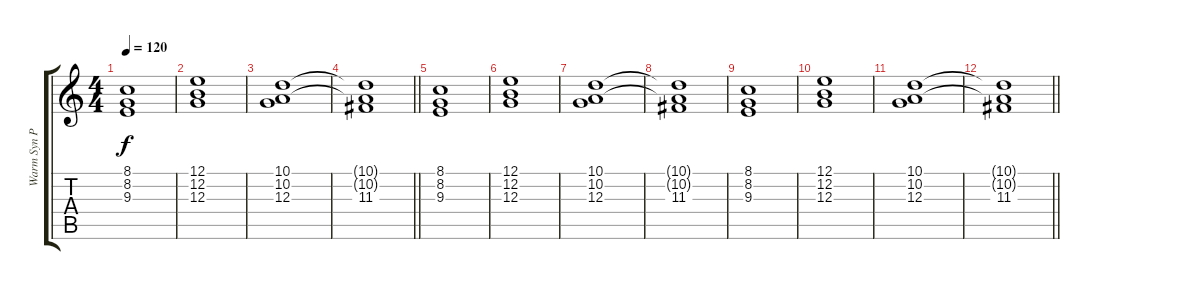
\track ("Warm Syn Pad" "Warm Syn P") {instrument pad2warm}
\staff {score tabs}
\tuning (E4 B3 G3 D3 A2 E2) {hide}
\ts (4 4)
\tempo 120
\clef g2
\ks c
(8.1 8.2 9.3).1{dy f} |
(12.1 12.2 12.3).1 |
(10.1 10.2 12.3).1 |
\barLineRight lightlight
(10.1{t} 10.2{t} 11.3).1 |
(8.1 8.2 9.3).1 |
(12.1 12.2 12.3).1 |
(10.1 10.2 12.3).1 |
(10.1{t} 10.2{t} 11.3).1 |
(8.1 8.2 9.3).1 |
(12.1 12.2 12.3).1 |
(10.1 10.2 12.3).1 |
\barLineRight lightlight
(10.1{t} 10.2{t} 11.3).1
